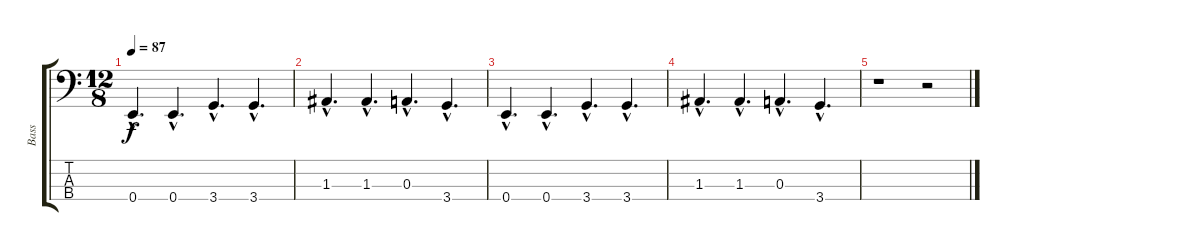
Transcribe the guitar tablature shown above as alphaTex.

\track ("Bass" "Bass") {instrument electricbassfinger}
\staff {score tabs}
\tuning (G2 D2 A1 E1) {hide}
\ts (12 8)
\tempo 87
\clef f4
\ks c
0.4{hac}.4{d dy f volume 12} 0.4{hac}.4{d} 3.4{hac}.4{d} 3.4{hac}.4{d} |
1.3{hac}.4{d volume 8} 1.3{hac}.4{d} 0.3{hac}.4{d} 3.4{hac}.4{d} |
0.4{hac}.4{d volume 0} 0.4{hac}.4{d} 3.4{hac}.4{d} 3.4{hac}.4{d} |
1.3{hac}.4{d} 1.3{hac}.4{d} 0.3{hac}.4{d} 3.4{hac}.4{d} |
r.1 r.2
